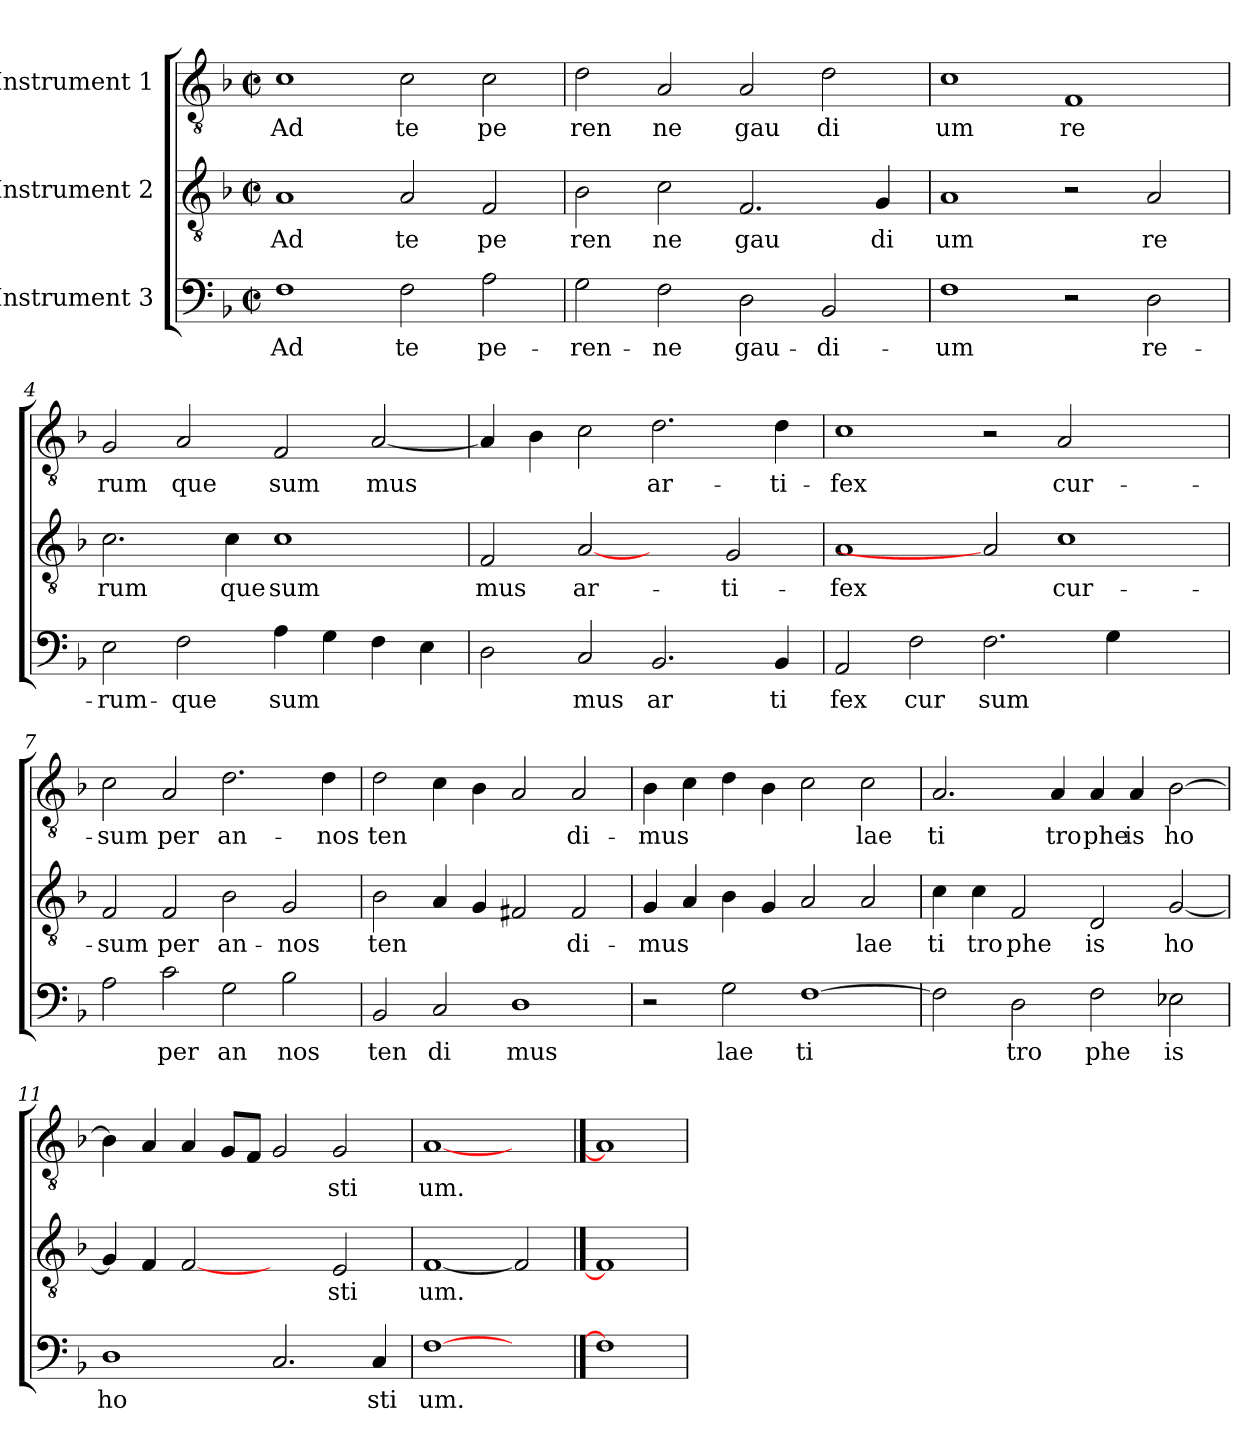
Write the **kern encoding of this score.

**kern	**text	**kern	**text	**kern	**text
*part3	*part3	*part2	*part2	*part1	*part1
*staff3	*staff3	*staff2	*staff2	*staff1	*staff1
*I"Instrument 3	*	*I"Instrument 2	*	*I"Instrument 1	*
!!LO:PB:g=z
*stria5	*	*stria5	*	*stria5	*
*clefF4	*	*clefGv2	*	*clefGv2	*
*k[b-]	*	*k[b-]	*	*k[b-]	*
*F:	*	*F:	*	*F:	*
*M2/2	*	*M2/2	*	*M2/2	*
*met(c|)	*	*met(c|)	*	*met(c|)	*
=1	=1	=1	=1	=1	=1
!	!LO:LY:b:cj	!	!LO:LY:b:cj	!	!LO:LY:b:cj
1F	Ad	1A	Ad	1c	Ad
!	!LO:LY:b:cj	!	!LO:LY:b:cj	!	!LO:LY:b:cj
2F\	te	2A/	te	2c\	te
!	!LO:LY:b:cj	!	!LO:LY:b:cj	!	!LO:LY:b:cj
2A\	pe-	2F/	pe	2c\	pe
=2	=2	=2	=2	=2	=2
!	!LO:LY:b:cj	!	!LO:LY:b:cj	!	!LO:LY:b:cj
2G\	-ren-	2B-\	ren	2d\	ren
!	!LO:LY:b:cj	!	!LO:LY:b:cj	!	!LO:LY:b:cj
2F\	-ne	2c\	ne	2A/	ne
!	!LO:LY:b:cj	!	!LO:LY:b:cj	!	!LO:LY:b:cj
2D\	gau-	2.F/	gau	2A/	gau
!	!LO:LY:b:cj	!	!	!	!LO:LY:b:cj
2BB-/	-di-	.	.	2d\	di
!	!	!	!LO:LY:b:cj	!	!
.	.	4G/	di	.	.
=3	=3	=3	=3	=3	=3
!	!LO:LY:b:cj	!	!LO:LY:b:cj	!	!LO:LY:b:cj
1F	-um	1A	um	1c	um
!	!	!	!	!	!LO:LY:b:cj
2r	.	2r	.	1F	re
!	!LO:LY:b:cj	!	!LO:LY:b:cj	!	!
2D\	re-	2A/	re	.	.
=4	=4	=4	=4	=4	=4
!	!LO:LY:b:cj	!	!LO:LY:b:cj	!	!LO:LY:b:cj
2E\	-rum-	2.c\	rum	2G/	rum
!	!LO:LY:b:cj	!	!	!	!LO:LY:b:cj
2F\	-que	.	.	2A/	que
!	!	!	!LO:LY:b:cj	!	!
.	.	4c\	que	.	.
!	!LO:LY:b:cj	!	!LO:LY:b:cj	!	!LO:LY:b:cj
4A\	sum-	1c	sum	2F/	sum
!	!LO:LY:b:cj	!	!	!	!
4G\	--	.	.	.	.
!	!LO:LY:b:cj	!	!	!	!LO:LY:b:cj
4F\	--	.	.	[<2A/	mus
!	!LO:LY:b:cj	!	!	!	!
4E\	--	.	.	.	.
!!LO:LB:g=z
=5	=5	=5	=5	=5	=5
!	!LO:LY:b:cj	!	!LO:LY:b:cj	!	!LO:LY:b:cj
2D\	--	2F/	mus	4A/]	.
!	!	!	!	!	!LO:LY:b:cj
.	.	.	.	4B-\	.
!	!LO:LY:b:cj	!	!LO:LY:b:cj	!	!LO:LY:b:cj
2C/	-mus	[2A	ar-	2c\	.
!	!LO:LY:b:cj	!	!	!	!LO:LY:b:cj
2.BB-/	ar	2ryy	.	2.d\	ar-
!	!	!	!LO:LY:b:cj	!	!
.	.	2G/	-ti-	.	.
!	!LO:LY:b:cj	!	!	!	!LO:LY:b:cj
4BB-/	ti	.	.	4d\	-ti-
=6	=6	=6	=6	=6	=6
!	!LO:LY:b:cj	!	!LO:LY:b:cj	!	!LO:LY:b:cj
2AA/	fex	1A	-fex	1c	-fex
!	!LO:LY:b:cj	!	!	!	!
2F\	cur	.	.	.	.
!	!LO:LY:b:cj	!	!	!	!
2.F\	sum	2A]	.	2r	.
!	!	!	!LO:LY:b:cj	!	!LO:LY:b:cj
.	.	1c	cur-	2A/	cur-
!	!LO:LY:b:cj	!	!	!	!
4G\	.	.	.	.	.
2ryy	.	.	.	2ryy	.
=7	=7	=7	=7	=7	=7
!	!LO:LY:b:cj	!	!LO:LY:b:cj	!	!LO:LY:b:cj
2A\	.	2F/	-sum	2c\	-sum
!	!LO:LY:b:cj	!	!LO:LY:b:cj	!	!LO:LY:b:cj
2c\	per	2F/	per	2A/	per
!	!LO:LY:b:cj	!	!LO:LY:b:cj	!	!LO:LY:b:cj
2G\	an	2B-\	an-	2.d\	an-
!	!LO:LY:b:cj	!	!LO:LY:b:cj	!	!
2B-\	nos	2G/	-nos	.	.
!	!	!	!	!	!LO:LY:b:cj
.	.	.	.	4d\	-nos
=8	=8	=8	=8	=8	=8
!	!LO:LY:b:cj	!	!LO:LY:b:cj	!	!LO:LY:b:cj
2BB-/	ten	2B-\	ten-	2d\	ten-
!	!LO:LY:b:cj	!	!LO:LY:b:cj	!	!LO:LY:b:cj
2C/	di	4A/	--	4c\	--
!	!	!	!LO:LY:b:cj	!	!LO:LY:b:cj
.	.	4G/	--	4B-\	--
!	!LO:LY:b:cj	!	!LO:LY:b:cj	!	!LO:LY:b:cj
1D	mus	2F#X/	--	2A/	--
!	!	!	!LO:LY:b:cj	!	!LO:LY:b:cj
.	.	2F#/	-di-	2A/	-di-
!!LO:LB:g=z
=9	=9	=9	=9	=9	=9
!	!	!	!LO:LY:b:cj	!	!LO:LY:b:cj
2r	.	4G/	-mus	4B-\	-mus
!	!	!	!LO:LY:b:cj	!	!LO:LY:b:cj
.	.	4A/	.	4c\	.
!	!LO:LY:b:cj	!	!LO:LY:b:cj	!	!LO:LY:b:cj
2G\	lae	4B-\	.	4d\	.
!	!	!	!LO:LY:b:cj	!	!LO:LY:b:cj
.	.	4G/	.	4B-\	.
!	!LO:LY:b:cj	!	!LO:LY:b:cj	!	!LO:LY:b:cj
[>1F	ti	2A/	.	2c\	.
!	!	!	!LO:LY:b:cj	!	!LO:LY:b:cj
.	.	2A/	lae	2c\	lae
=10	=10	=10	=10	=10	=10
!	!LO:LY:b:cj	!	!LO:LY:b:cj	!	!LO:LY:b:cj
2F\]	.	4c\	ti	2.A/	ti
!	!	!	!LO:LY:b:cj	!	!
.	.	4c\	tro	.	.
!	!LO:LY:b:cj	!	!LO:LY:b:cj	!	!
2D\	tro	2F/	phe	.	.
!	!	!	!	!	!LO:LY:b:cj
.	.	.	.	4A/	tro
!	!LO:LY:b:cj	!	!LO:LY:b:cj	!	!LO:LY:b:cj
2F\	phe	2D/	is	4A/	phe
!	!	!	!	!	!LO:LY:b:cj
.	.	.	.	4A/	is
!	!LO:LY:b:cj	!	!LO:LY:b:cj	!	!LO:LY:b:cj
2E-X\	is	[<2G/	ho	[>2B-\	ho
=11	=11	=11	=11	=11	=11
!	!LO:LY:b:cj	!	!LO:LY:b:cj	!	!LO:LY:b:cj
1D	ho	4G/]	.	4B-\]	.
!	!	!	!LO:LY:b:cj	!	!LO:LY:b:cj
.	.	4F/	.	4A/	.
!	!	!	!LO:LY:b:cj	!	!LO:LY:b:cj
.	.	[2F	.	4A/	.
!	!	!	!	!	!LO:LY:b:cj
.	.	.	.	8G/L	.
!	!	!	!	!	!LO:LY:b:cj
.	.	.	.	8F/J	.
!	!LO:LY:b:cj	!	!	!	!LO:LY:b:cj
2.C/	.	2ryy	.	2G/	.
!	!	!	!LO:LY:b:cj	!	!LO:LY:b:cj
.	.	2E/	sti	2G/	sti
!	!LO:LY:b:cj	!	!	!	!
4C/	sti	.	.	.	.
=12	=12	=12	=12	=12	=12
!	!LO:LY:b:cj	!	!LO:LY:b:cj	!	!LO:LY:b:cj
[1F	um.	[1F	um.	[1A	um.
2ryy	.	2F]	.	2ryy	.
==13	==13	==13	==13	==13	==13
1F]	.	1F]	.	1A]	.
=	=	=	=	=	=
*-	*-	*-	*-	*-	*-
